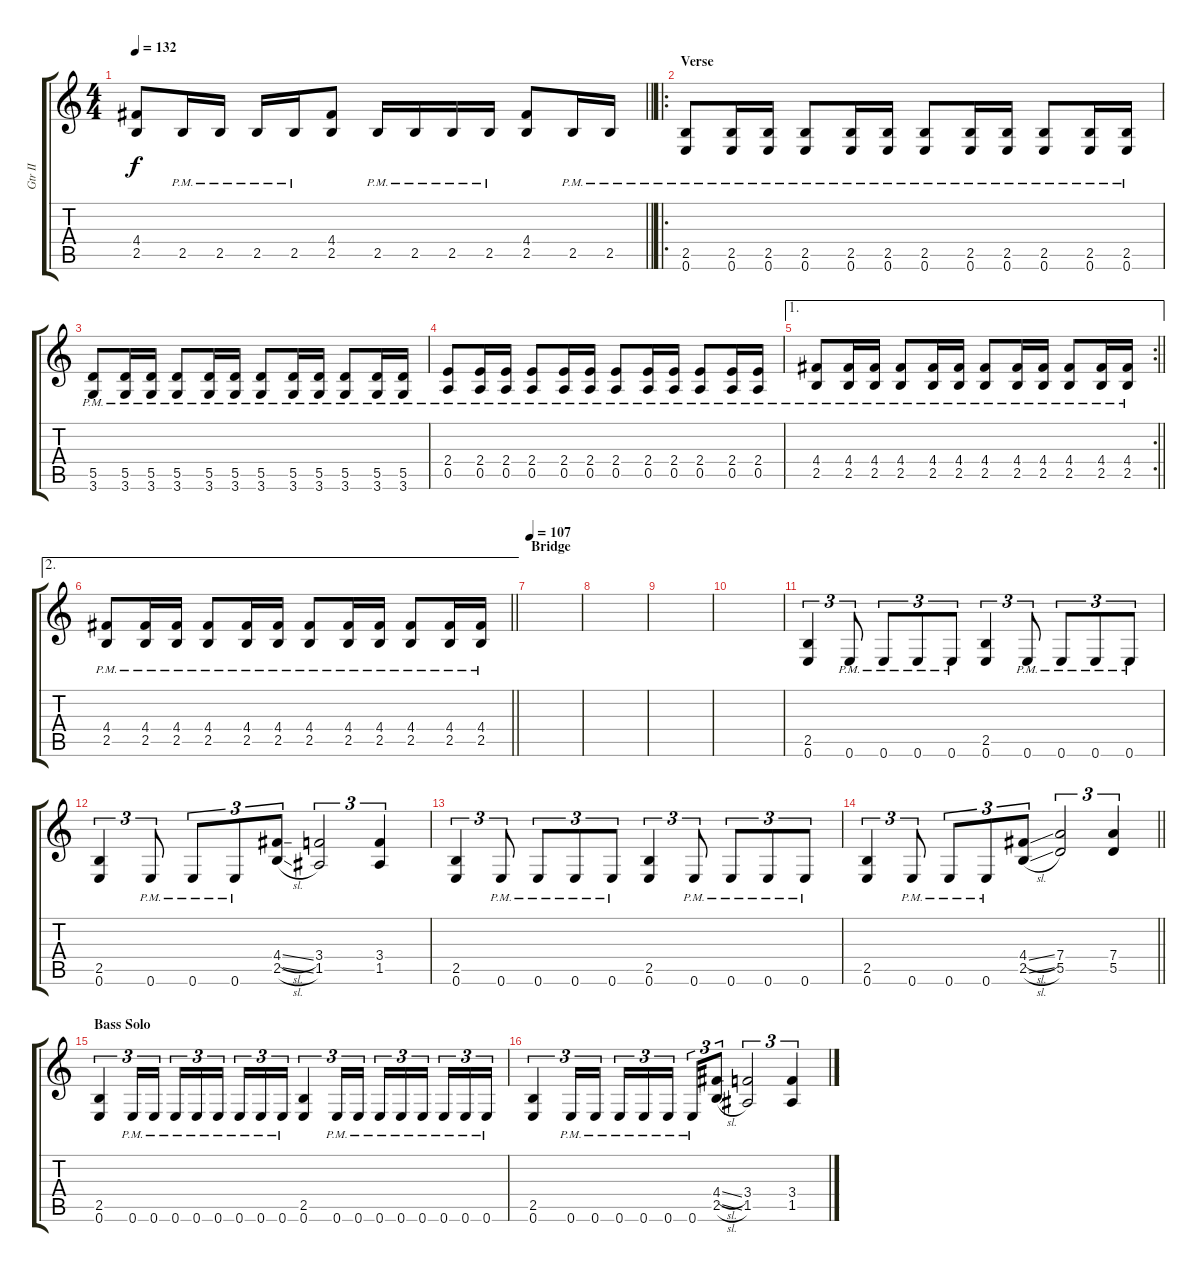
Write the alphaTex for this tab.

\track ("Gtr II" "Gtr II") {instrument distortionguitar}
\staff {score tabs}
\tuning (E4 B3 G3 D3 A2 E2) {hide}
\ts (4 4)
\tempo 132
\clef g2
\barLineRight lightlight
\ks c
(4.4 2.5).8{dy f} 2.5{pm}.16 2.5{pm}.16 2.5{pm}.16 2.5{pm}.16 (4.4 2.5).8 2.5{pm}.16 2.5{pm}.16 2.5{pm}.16 2.5{pm}.16 (4.4 2.5).8 2.5{pm}.16 2.5{pm}.16 |
\ro
\section ("" "Verse")
(2.5{pm} 0.6{pm}).8 (2.5{pm} 0.6{pm}).16 (2.5{pm} 0.6{pm}).16 (2.5{pm} 0.6{pm}).8 (2.5{pm} 0.6{pm}).16 (2.5{pm} 0.6{pm}).16 (2.5{pm} 0.6{pm}).8 (2.5{pm} 0.6{pm}).16 (2.5{pm} 0.6{pm}).16 (2.5{pm} 0.6{pm}).8 (2.5{pm} 0.6{pm}).16 (2.5{pm} 0.6{pm}).16 |
(5.5{pm} 3.6{pm}).8 (5.5{pm} 3.6{pm}).16 (5.5{pm} 3.6{pm}).16 (5.5{pm} 3.6{pm}).8 (5.5{pm} 3.6{pm}).16 (5.5{pm} 3.6{pm}).16 (5.5{pm} 3.6{pm}).8 (5.5{pm} 3.6{pm}).16 (5.5{pm} 3.6{pm}).16 (5.5{pm} 3.6{pm}).8 (5.5{pm} 3.6{pm}).16 (5.5{pm} 3.6{pm}).16 |
(2.4{pm} 0.5{pm}).8 (2.4{pm} 0.5{pm}).16 (2.4{pm} 0.5{pm}).16 (2.4{pm} 0.5{pm}).8 (2.4{pm} 0.5{pm}).16 (2.4{pm} 0.5{pm}).16 (2.4{pm} 0.5{pm}).8 (2.4{pm} 0.5{pm}).16 (2.4{pm} 0.5{pm}).16 (2.4{pm} 0.5{pm}).8 (2.4{pm} 0.5{pm}).16 (2.4{pm} 0.5{pm}).16 |
\ae 1
\rc 2
\barLineRight lightlight
(4.4{pm} 2.5{pm}).8 (4.4{pm} 2.5{pm}).16 (4.4{pm} 2.5{pm}).16 (4.4{pm} 2.5{pm}).8 (4.4{pm} 2.5{pm}).16 (4.4{pm} 2.5{pm}).16 (4.4{pm} 2.5{pm}).8 (4.4{pm} 2.5{pm}).16 (4.4{pm} 2.5{pm}).16 (4.4{pm} 2.5{pm}).8 (4.4{pm} 2.5{pm}).16 (4.4{pm} 2.5{pm}).16 |
\ae 2
\barLineRight lightlight
(4.4{pm} 2.5{pm}).8 (4.4{pm} 2.5{pm}).16 (4.4{pm} 2.5{pm}).16 (4.4{pm} 2.5{pm}).8 (4.4{pm} 2.5{pm}).16 (4.4{pm} 2.5{pm}).16 (4.4{pm} 2.5{pm}).8 (4.4{pm} 2.5{pm}).16 (4.4{pm} 2.5{pm}).16 (4.4{pm} 2.5{pm}).8 (4.4{pm} 2.5{pm}).16 (4.4{pm} 2.5{pm}).16 |
\section ("" "Bridge")
\tempo 107
|
|
|
|
(2.5 0.6).4{tu (3 2)} 0.6{pm}.8{tu (3 2)} 0.6{pm}.8{tu (3 2)} 0.6{pm}.8{tu (3 2)} 0.6{pm}.8{tu (3 2)} (2.5 0.6).4{tu (3 2)} 0.6{pm}.8{tu (3 2)} 0.6{pm}.8{tu (3 2)} 0.6{pm}.8{tu (3 2)} 0.6{pm}.8{tu (3 2)} |
(2.5 0.6).4{tu (3 2)} 0.6{pm}.8{tu (3 2)} 0.6{pm}.8{tu (3 2)} 0.6{pm}.8{tu (3 2)} (4.4{sl} 2.5{sl}).8{tu (3 2)} (3.4 1.5).2{tu (3 2)} (3.4 1.5).4{tu (3 2)} |
(2.5 0.6).4{tu (3 2)} 0.6{pm}.8{tu (3 2)} 0.6{pm}.8{tu (3 2)} 0.6{pm}.8{tu (3 2)} 0.6{pm}.8{tu (3 2)} (2.5 0.6).4{tu (3 2)} 0.6{pm}.8{tu (3 2)} 0.6{pm}.8{tu (3 2)} 0.6{pm}.8{tu (3 2)} 0.6{pm}.8{tu (3 2)} |
\barLineRight lightlight
(2.5 0.6).4{tu (3 2)} 0.6{pm}.8{tu (3 2)} 0.6{pm}.8{tu (3 2)} 0.6{pm}.8{tu (3 2)} (4.4{sl} 2.5{sl}).8{tu (3 2)} (7.4 5.5).2{tu (3 2)} (7.4 5.5).4{tu (3 2)} |
\section ("" "Bass Solo")
(2.5 0.6).4{tu (3 2)} 0.6{pm}.16{tu (3 2)} 0.6{pm}.16{tu (3 2)} 0.6{pm}.16{tu (3 2)} 0.6{pm}.16{tu (3 2)} 0.6{pm}.16{tu (3 2)} 0.6{pm}.16{tu (3 2)} 0.6{pm}.16{tu (3 2)} 0.6{pm}.16{tu (3 2)} (2.5 0.6).4{tu (3 2)} 0.6{pm}.16{tu (3 2)} 0.6{pm}.16{tu (3 2)} 0.6{pm}.16{tu (3 2)} 0.6{pm}.16{tu (3 2)} 0.6{pm}.16{tu (3 2)} 0.6{pm}.16{tu (3 2)} 0.6{pm}.16{tu (3 2)} 0.6{pm}.16{tu (3 2)} |
(2.5 0.6).4{tu (3 2)} 0.6{pm}.16{tu (3 2)} 0.6{pm}.16{tu (3 2)} 0.6{pm}.16{tu (3 2)} 0.6{pm}.16{tu (3 2)} 0.6{pm}.16{tu (3 2)} 0.6{pm}.16{tu (3 2)} (4.4{sl} 2.5{sl}).8{tu (3 2)} (3.4 1.5).2{tu (3 2)} (3.4 1.5).4{tu (3 2)}
